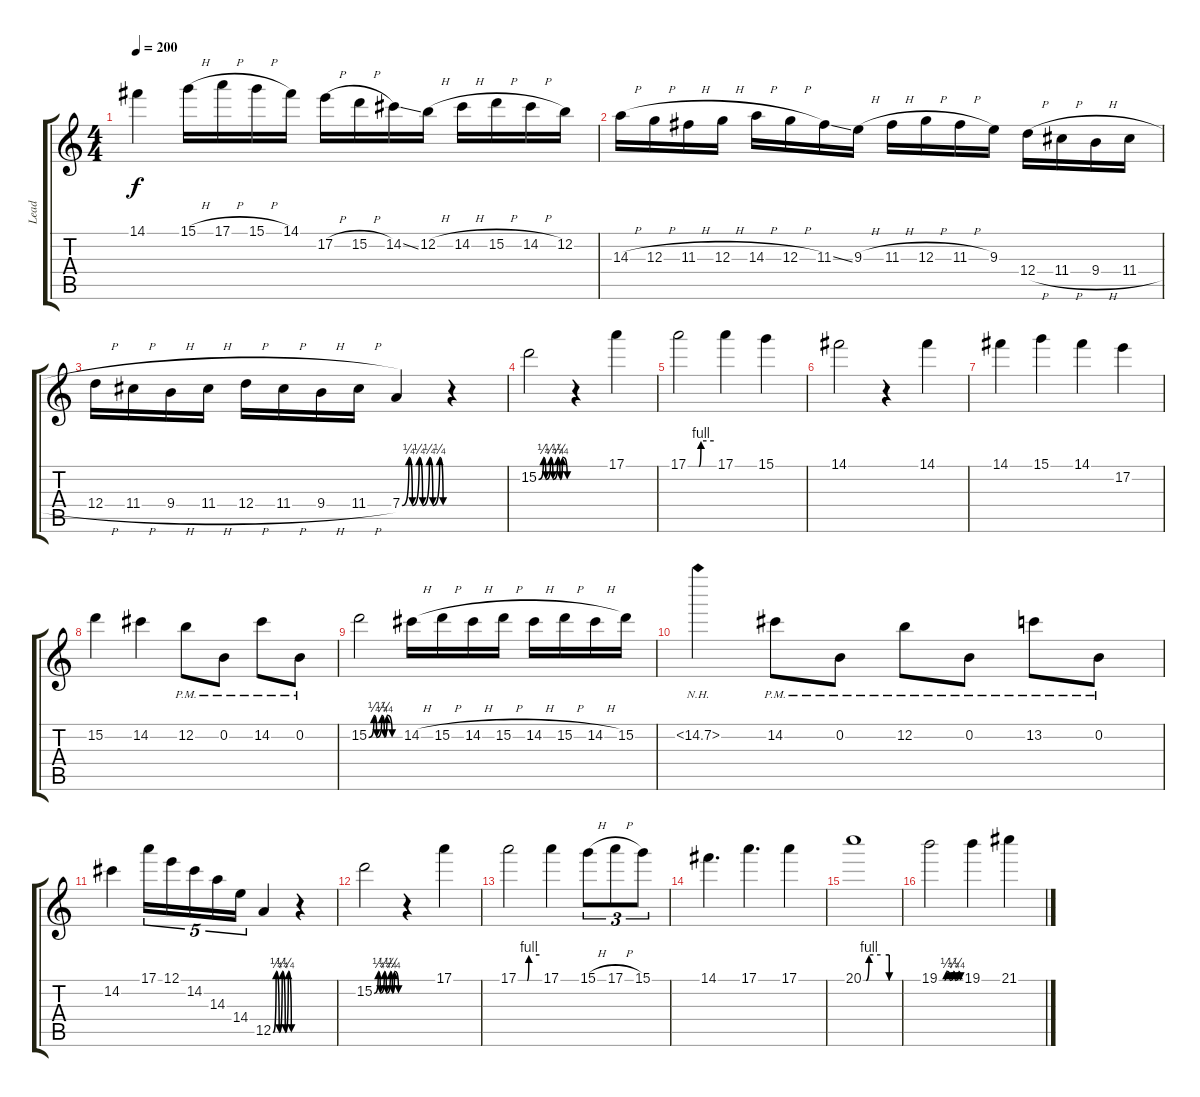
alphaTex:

\track ("Lead" "Lead") {instrument distortionguitar}
\staff {score tabs}
\tuning (E4 B3 G3 D3 A2 E2) {hide}
\ts (4 4)
\tempo 200
\clef g2
\ks c
14.1.4{dy f} 15.1{h}.16 17.1{h}.16 15.1{h}.16 14.1.16 17.2{h}.16 15.2{h}.16 14.2{ss}.16 12.2{h}.16 14.2{h}.16 15.2{h}.16 14.2{h}.16 12.2.16 |
14.3{h}.16 12.3{h}.16 11.3{h}.16 12.3{h}.16 14.3{h}.16 12.3{h}.16 11.3{ss}.16 9.3{h}.16 11.3{h}.16 12.3{h}.16 11.3{h}.16 9.3.16 12.4{h}.16 11.4{h}.16 9.4{h}.16 11.4{h}.16 |
12.4{h}.16 11.4{h}.16 9.4{h}.16 11.4{h}.16 12.4{h}.16 11.4{h}.16 9.4{h}.16 11.4{h}.16 7.4{be (custom 0 0 10 1 15 0 25 1 30 0 40 1 45 0 55 1 60 0)}.4 r.4 |
15.2{be (custom 0 0 10 1 15 0 25 1 30 0 40 1 45 0 50 1 60 0)}.2 r.4 17.1.4 |
17.1{be (custom 0 0 25 0 30 4 60 4)}.2 17.1.4 15.1.4 |
14.1.2 r.4 14.1.4 |
14.1.4 15.1.4 14.1.4 17.2.4 |
15.2.4 14.2.4 12.2{pm}.8 0.2{pm}.8 14.2{pm}.8 0.2{pm}.8 |
15.2{be (custom 0 0 10 1 15 0 25 1 30 0 35 1 45 0 60 0)}.2 14.2{h}.16 15.2{h}.16 14.2{h}.16 15.2{h}.16 14.2{h}.16 15.2{h}.16 14.2{h}.16 15.2.16 |
15.2{nh}.4 14.2{pm}.8 0.2{pm}.8 12.2{pm}.8 0.2{pm}.8 13.2{pm}.8 0.2{pm}.8 |
14.2.4 17.1.16{tu (5 4)} 12.1.16{tu (5 4)} 14.2.16{tu (5 4)} 14.3.16{tu (5 4)} 14.4.16{tu (5 4)} 12.5{be (custom 0 0 10 1 20 0 30 1 40 0 50 1 60 0)}.4 r.4 |
15.2{be (custom 0 0 10 1 15 0 25 1 30 0 40 1 45 0 50 1 60 0)}.2 r.4 17.1.4 |
17.1{be (custom 0 0 25 0 30 4 60 4)}.2 17.1.4 15.1{h}.8{tu (3 2)} 17.1{h}.8{tu (3 2)} 15.1.8{tu (3 2)} |
14.1.4{d} 17.1.4{d} 17.1.4 |
20.1{be (custom 0 0 5 0 10 4 30 4 45 4 45 0 60 0)}.1 |
19.1{be (custom 0 0 15 0 20 1 30 0 40 1 45 0 55 1 60 0)}.2 19.1.4 21.1.4
